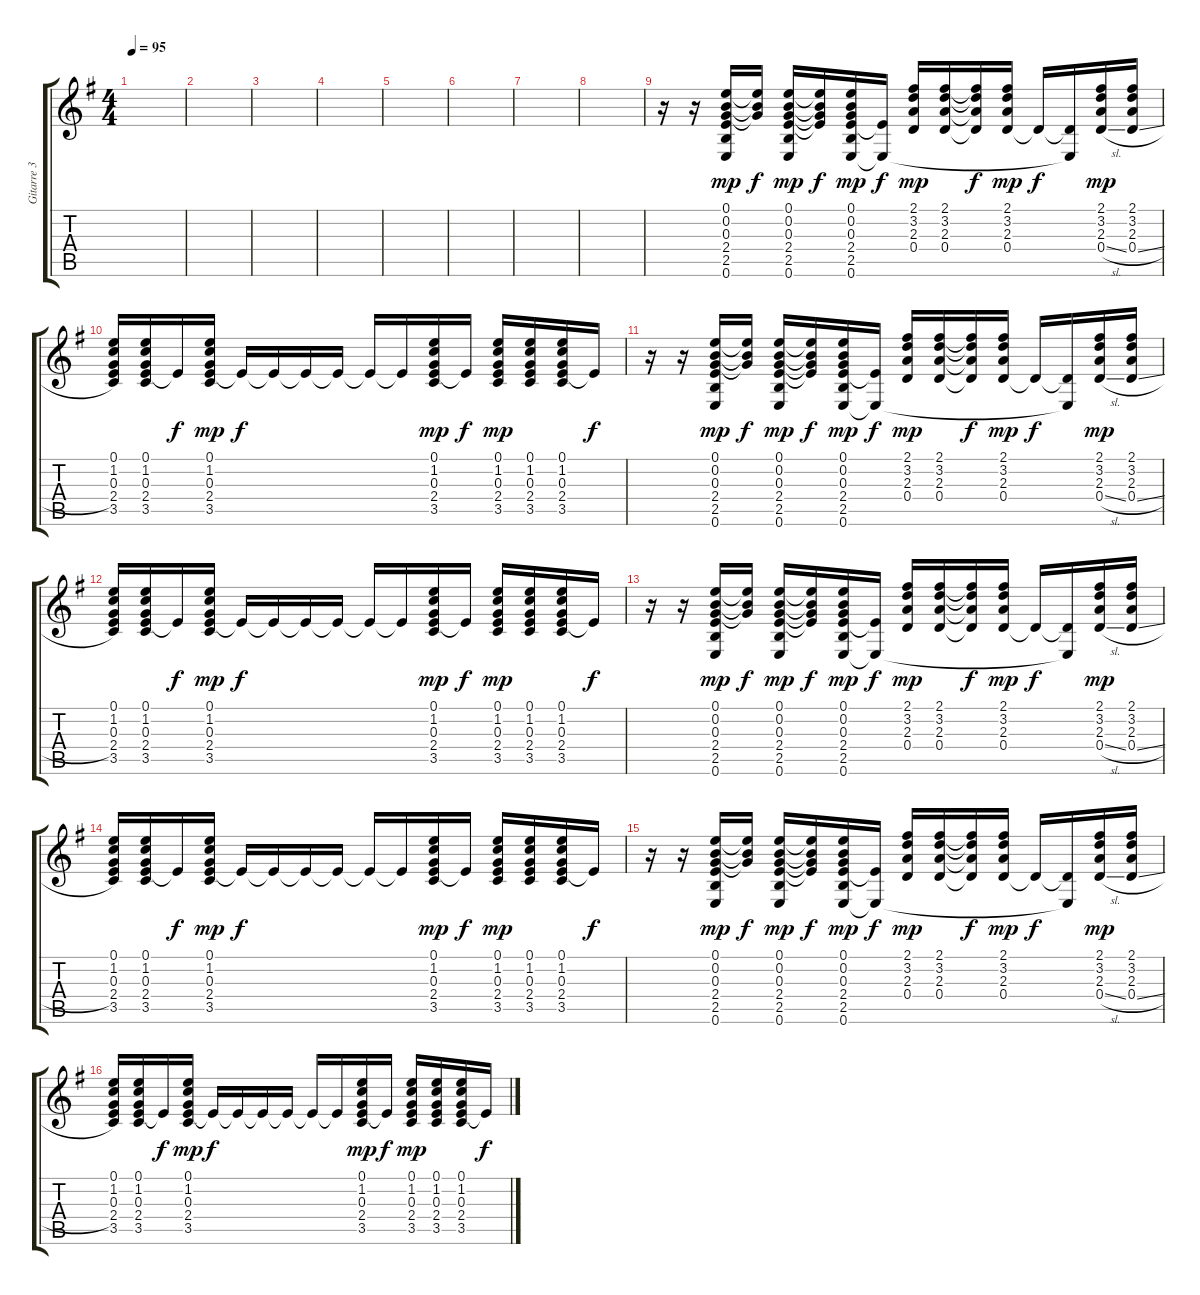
\track ("Gitarre 3 Lead (clean) " "Gitarre 3 ") {instrument electricguitarclean}
\staff {score tabs}
\tuning (E4 B3 G3 D3 A2 E2) {hide}
\ts (4 4)
\tempo 95
\clef g2
\ks g
|
|
|
|
|
|
|
|
r.16 r.16 (0.1 0.2 0.3 2.4 2.5 0.6).16{dy mp} (0.1{t} 0.2{t} 0.3{t}).16{dy f} (0.1 0.2 0.3 2.4 2.5 0.6).16{dy mp} (0.1{t} 0.2{t} 0.3{t} 2.4{t}).16{dy f} (0.1 0.2 0.3 2.4 2.5 0.6).16{dy mp} (2.4{t} 0.6{t}).16{dy f} (2.1 3.2 2.3 0.4).16{dy mp} (2.1 3.2 2.3 0.4).16 (2.1{t} 3.2{t} 2.3{t} 0.4{t}).16{dy f} (2.1 3.2 2.3 0.4).16{dy mp} 0.4{t}.16{dy f} (0.4{t} 0.6{t}).16 (2.1 3.2 2.3 0.4{sl}).16{dy mp} (2.1 3.2 2.3 0.4{sl}).16 |
(0.1 1.2 0.3 2.4 3.5).16 (0.1 1.2 0.3 2.4 3.5).16 2.4{t}.16{dy f} (0.1 1.2 0.3 2.4 3.5).16{dy mp} 2.4{t}.16{dy f} 2.4{t}.16 2.4{t}.16 2.4{t}.16 2.4{t}.16 2.4{t}.16 (0.1 1.2 0.3 2.4 3.5).16{dy mp} 2.4{t}.16{dy f} (0.1 1.2 0.3 2.4 3.5).16{dy mp} (0.1 1.2 0.3 2.4 3.5).16 (0.1 1.2 0.3 2.4 3.5).16 2.4{t}.16{dy f} |
r.16 r.16 (0.1 0.2 0.3 2.4 2.5 0.6).16{dy mp} (0.1{t} 0.2{t} 0.3{t}).16{dy f} (0.1 0.2 0.3 2.4 2.5 0.6).16{dy mp} (0.1{t} 0.2{t} 0.3{t} 2.4{t}).16{dy f} (0.1 0.2 0.3 2.4 2.5 0.6).16{dy mp} (2.4{t} 0.6{t}).16{dy f} (2.1 3.2 2.3 0.4).16{dy mp} (2.1 3.2 2.3 0.4).16 (2.1{t} 3.2{t} 2.3{t} 0.4{t}).16{dy f} (2.1 3.2 2.3 0.4).16{dy mp} 0.4{t}.16{dy f} (0.4{t} 0.6{t}).16 (2.1 3.2 2.3 0.4{sl}).16{dy mp} (2.1 3.2 2.3 0.4{sl}).16 |
(0.1 1.2 0.3 2.4 3.5).16 (0.1 1.2 0.3 2.4 3.5).16 2.4{t}.16{dy f} (0.1 1.2 0.3 2.4 3.5).16{dy mp} 2.4{t}.16{dy f} 2.4{t}.16 2.4{t}.16 2.4{t}.16 2.4{t}.16 2.4{t}.16 (0.1 1.2 0.3 2.4 3.5).16{dy mp} 2.4{t}.16{dy f} (0.1 1.2 0.3 2.4 3.5).16{dy mp} (0.1 1.2 0.3 2.4 3.5).16 (0.1 1.2 0.3 2.4 3.5).16 2.4{t}.16{dy f} |
r.16 r.16 (0.1 0.2 0.3 2.4 2.5 0.6).16{dy mp} (0.1{t} 0.2{t} 0.3{t}).16{dy f} (0.1 0.2 0.3 2.4 2.5 0.6).16{dy mp} (0.1{t} 0.2{t} 0.3{t} 2.4{t}).16{dy f} (0.1 0.2 0.3 2.4 2.5 0.6).16{dy mp} (2.4{t} 0.6{t}).16{dy f} (2.1 3.2 2.3 0.4).16{dy mp} (2.1 3.2 2.3 0.4).16 (2.1{t} 3.2{t} 2.3{t} 0.4{t}).16{dy f} (2.1 3.2 2.3 0.4).16{dy mp} 0.4{t}.16{dy f} (0.4{t} 0.6{t}).16 (2.1 3.2 2.3 0.4{sl}).16{dy mp} (2.1 3.2 2.3 0.4{sl}).16 |
(0.1 1.2 0.3 2.4 3.5).16 (0.1 1.2 0.3 2.4 3.5).16 2.4{t}.16{dy f} (0.1 1.2 0.3 2.4 3.5).16{dy mp} 2.4{t}.16{dy f} 2.4{t}.16 2.4{t}.16 2.4{t}.16 2.4{t}.16 2.4{t}.16 (0.1 1.2 0.3 2.4 3.5).16{dy mp} 2.4{t}.16{dy f} (0.1 1.2 0.3 2.4 3.5).16{dy mp} (0.1 1.2 0.3 2.4 3.5).16 (0.1 1.2 0.3 2.4 3.5).16 2.4{t}.16{dy f} |
r.16 r.16 (0.1 0.2 0.3 2.4 2.5 0.6).16{dy mp} (0.1{t} 0.2{t} 0.3{t}).16{dy f} (0.1 0.2 0.3 2.4 2.5 0.6).16{dy mp} (0.1{t} 0.2{t} 0.3{t} 2.4{t}).16{dy f} (0.1 0.2 0.3 2.4 2.5 0.6).16{dy mp} (2.4{t} 0.6{t}).16{dy f} (2.1 3.2 2.3 0.4).16{dy mp} (2.1 3.2 2.3 0.4).16 (2.1{t} 3.2{t} 2.3{t} 0.4{t}).16{dy f} (2.1 3.2 2.3 0.4).16{dy mp} 0.4{t}.16{dy f} (0.4{t} 0.6{t}).16 (2.1 3.2 2.3 0.4{sl}).16{dy mp} (2.1 3.2 2.3 0.4{sl}).16 |
(0.1 1.2 0.3 2.4 3.5).16 (0.1 1.2 0.3 2.4 3.5).16 2.4{t}.16{dy f} (0.1 1.2 0.3 2.4 3.5).16{dy mp} 2.4{t}.16{dy f} 2.4{t}.16 2.4{t}.16 2.4{t}.16 2.4{t}.16 2.4{t}.16 (0.1 1.2 0.3 2.4 3.5).16{dy mp} 2.4{t}.16{dy f} (0.1 1.2 0.3 2.4 3.5).16{dy mp} (0.1 1.2 0.3 2.4 3.5).16 (0.1 1.2 0.3 2.4 3.5).16 2.4{t}.16{dy f}
